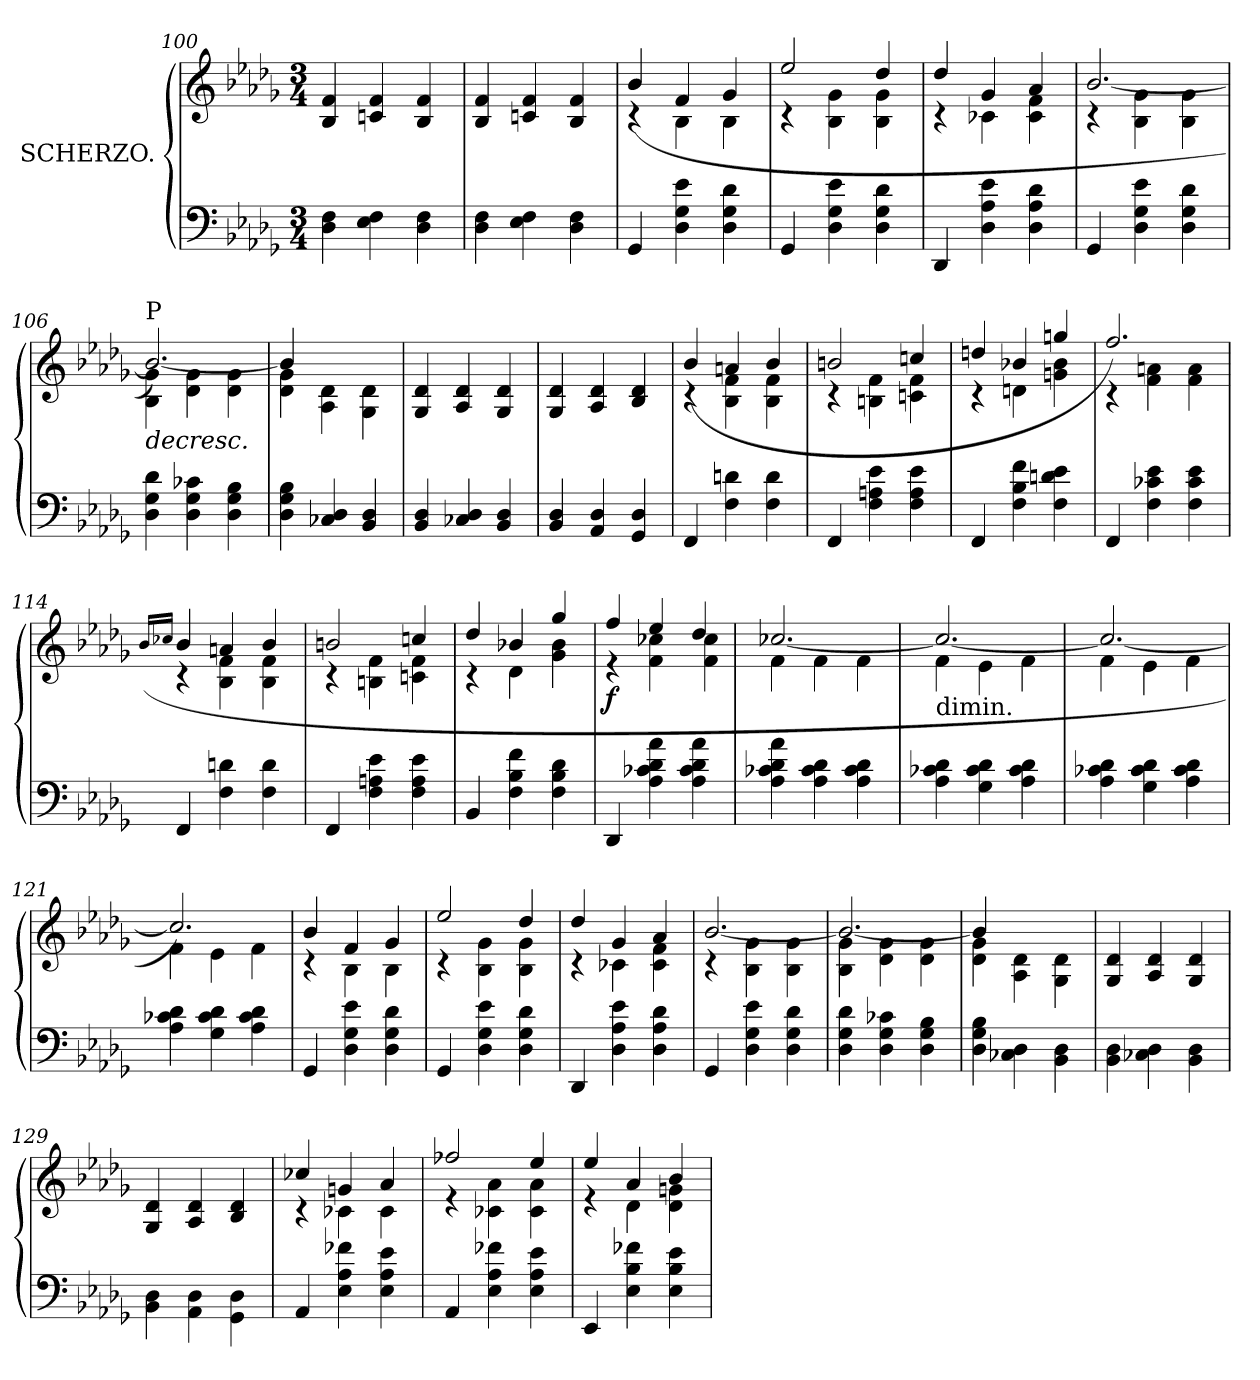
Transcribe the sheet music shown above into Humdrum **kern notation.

**kern	**kern	**dynam
*part1	*part1	*part1
*staff2	*staff1	*staff1/2
*I"SCHERZO.	*	*
*clefF4	*clefG2	*
*k[b-e-a-d-g-]	*k[b-e-a-d-g-]	*
*b-:	*b-:	*
*M3/4	*M3/4	*
=100	=100	=100
*	*^	*
4D-\ 4F\	2.ryy	4B-/ 4f/	.
4E-\ 4F\	.	4cn/ 4f/	.
4D-\ 4F\	.	4B-/ 4f/	.
=101	=101	=101	=101
4D-\ 4F\	2.ryy	4B-/ 4f/	.
4E-\ 4F\	.	4cn/ 4f/	.
4D-\ 4F\	.	4B-/ 4f/	.
=102	=102	=102	=102
*	*	*^	*
4GG-/	2.ryy	(>4b-/	4rc	.
4D-\ 4G-\ 4e-\	.	4f/	4B-\	.
4D-\ 4G-\ 4d-\	.	4g-/	4B-\	.
=103	=103	=103	=103	=103
4GG-/	2.ryy	2ee-/	4rc	.
4D-\ 4G-\ 4e-\	.	.	4B-\ 4g-\	.
4D-\ 4G-\ 4d-\	.	4dd-/	4B-\ 4g-\	.
=104	=104	=104	=104	=104
4DD-/	2.ryy	4dd-/	4rc	.
4D-\ 4A-\ 4e-\	.	4g-/	4c-X\	.
4D-\ 4A-\ 4d-\	.	4a-/	4c-\ 4f\	.
=105	=105	=105	=105	=105
4GG-/	2.ryy	[2.b-/	4rc	.
4D-\ 4G-\ 4e-\	.	.	4B-\ 4g-\	.
4D-\ 4G-\ 4d-\	.	.	4B-\ 4g-\	.
!!LO:LB:g=z	!!	!!
=106	=106	=106	=106	=106
!	!LO:TX:a:t=P	!	!	!
!	!	!	!	!LO:HP:b
4D-\ 4G-\ 4d-\	2.ryy	2.b-/_)	4B-\ 4g-\	>
4D-\ 4G-\ 4c-X\	.	.	4d-\ 4g-\	.
4D-\ 4G-\ 4B-\	.	.	4d-\ 4g-\	.
=107	=107	=107	=107	=107
4D-\ 4G-\ 4B-\	2.ryy	4b-/]	4d-\ 4g-\	.
4C-X/ 4D-/	.	2ryy	4A-\ 4d-\	.
4BB-/ 4D-/	.	.	4G-\ 4d-\	.
*	*	*v	*v	*
=108	=108	=108	=108
4BB-/ 4D-/	2.ryy	4G-/ 4d-/	.
4C-X/ 4D-/	.	4A-/ 4d-/	.
4BB-/ 4D-/	.	4G-/ 4d-/	.
=109	=109	=109	=109
4BB-/ 4D-/	2.ryy	4G-/ 4d-/	.
4AA-/ 4D-/	.	4A-/ 4d-/	.
4GG-/ 4D-/	.	4B-/ 4d-/	.
=110	=110	=110	=110
*	*	*^	*
4FF/	2.ryy	(>4b-/	4rc	.
4F\ 4dn\	.	4an/	4B-\ 4f\	.
4F\ 4d\	.	4b-/	4B-\ 4f\	.
=111	=111	=111	=111	=111
4FF/	2.ryy	2bn/	4rc	.
4F\ 4An\ 4e-\	.	.	4Bn\ 4f\	.
4F\ 4A\ 4e-\	.	4ccn/	4cn\ 4f\	.
=112	=112	=112	=112	=112
4FF/	2.ryy	4ddn/	4rc	.
4F\ 4B-\ 4f\	.	4b-X/	4dn\	.
4F\ 4dn\ 4e-\	.	4ggn/	4gn\ 4b-\	.
=113	=113	=113	=113	=113
4FF/	2.ryy	2.ff/)	4rc	.
4F\ 4c-X\ 4e-\	.	.	4f\ 4an\	.
4F\ 4c-\ 4e-\	.	.	4f\ 4a\	.
!!LO:LB:g=z	!!	!!
=114	=114	=114	=114	=114
.	.	(>16qb-/LL	.	.
.	.	16qcc-X/JJ	.	.
4FF/	2.ryy	4b-/	4rc	.
4F\ 4dn\	.	4an/	4B-\ 4f\	.
4F\ 4d\	.	4b-/	4B-\ 4f\	.
=115	=115	=115	=115	=115
4FF/	2.ryy	2bn/	4rc	.
4F\ 4An\ 4e-\	.	.	4Bn\ 4f\	.
4F\ 4A\ 4e-\	.	4ccn/	4cn\ 4f\	.
=116	=116	=116	=116	=116
4BB-/	2.ryy	4dd-/	4rc	.
4F\ 4B-\ 4f\	.	4b-X/	4d-\	.
4F\ 4B-\ 4d-\	.	4gg-/	4g-\ 4b-\	.
=117	=117	=117	=117	=117
!	!	!	!	!LO:DY:b
4DD-/	2.ryy	4ff/	4re	f
4A-\ 4c-X\ 4d-\ 4a-\	.	4ee-/	4f\ 4cc-X\	.
4A-\ 4c-\ 4d-\ 4a-\	.	4dd-/	4f\ 4cc-\	.
=118	=118	=118	=118	=118
4A-\ 4c-X\ 4d-\ 4a-\	2.ryy	[2.cc-X/	4f\	.
4A-\ 4c-\ 4d-\	.	.	4f\	.
4A-\ 4c-\ 4d-\	.	.	4f\	.
=119	=119	=119	=119	=119
!	!LO:TX:b:t=dimin.	!	!	!
4A-\ 4c-X\ 4d-\	2.ryy	2.cc-/_	4f\	.
4G-\ 4c-\ 4d-\	.	.	4e-\	.
4A-\ 4c-\ 4d-\	.	.	4f\	.
=120	=120	=120	=120	=120
4A-\ 4c-X\ 4d-\	2.ryy	2.cc-/_	4f\	.
4G-\ 4c-\ 4d-\	.	.	4e-\	.
4A-\ 4c-\ 4d-\	.	.	4f\	.
!!LO:LB:g=z	!!	!!
=121	=121	=121	=121	=121
4A-\ 4c-X\ 4d-\	2.ryy	2.cc-/])	4f\	.
4G-\ 4c-\ 4d-\	.	.	4e-\	.
4A-\ 4c-\ 4d-\	.	.	4f\	.
=122	=122	=122	=122	=122
4GG-/	2.ryy	4b-/	4rc	.
4D-\ 4G-\ 4e-\	.	4f/	4B-\	.
4D-\ 4G-\ 4d-\	.	4g-/	4B-\	.
=123	=123	=123	=123	=123
4GG-/	2.ryy	2ee-/	4rc	.
4D-\ 4G-\ 4e-\	.	.	4B-\ 4g-\	.
4D-\ 4G-\ 4d-\	.	4dd-/	4B-\ 4g-\	.
=124	=124	=124	=124	=124
4DD-/	2.ryy	4dd-/	4rc	.
4D-\ 4A-\ 4e-\	.	4g-/	4c-X\	.
4D-\ 4A-\ 4d-\	.	4a-/	4c-\ 4f\	.
=125	=125	=125	=125	=125
4GG-/	2.ryy	[2.b-/	4rc	.
4D-\ 4G-\ 4e-\	.	.	4B-\ 4g-\	.
4D-\ 4G-\ 4d-\	.	.	4B-\ 4g-\	.
=126	=126	=126	=126	=126
4D-\ 4G-\ 4d-\	2.ryy	2.b-/_	4B-\ 4g-\	.
4D-\ 4G-\ 4c-X\	.	.	4d-\ 4g-\	.
4D-\ 4G-\ 4B-\	.	.	4d-\ 4g-\	.
=127	=127	=127	=127	=127
4D-\ 4G-\ 4B-\	2.ryy	4b-/]	4d-\ 4g-\	.
4C-X\ 4D-\	.	2ryy	4A-\ 4d-\	.
4BB-\ 4D-\	.	.	4G-\ 4d-\	.
*	*	*v	*v	*
=128	=128	=128	=128
4BB-\ 4D-\	2.ryy	4G-/ 4d-/	.
4C-X\ 4D-\	.	4A-/ 4d-/	.
4BB-\ 4D-\	.	4G-/ 4d-/	.
=129	=129	=129	=129
4BB-\ 4D-\	2.ryy	4G-/ 4d-/	.
4AA-\ 4D-\	.	4A-/ 4d-/	.
4GG-\ 4D-\	.	4B-/ 4d-/	]
!!LO:PB:g=z
=130	=130	=130	=130
*	*	*^	*
4AA-/	2.ryy	4cc-X/	4rc	.
4E-\ 4A-\ 4f-X\	.	4gn/	4c-X\	.
4E-\ 4A-\ 4e-\	.	4a-/	4c-\	.
=131	=131	=131	=131	=131
4AA-/	2.ryy	2ff-X/	4re	.
4E-\ 4A-\ 4f-X\	.	.	4c-X\ 4a-\	.
4E-\ 4A-\ 4e-\	.	4ee-/	4c-\ 4a-\	.
=132	=132	=132	=132	=132
4EE-/	2.ryy	4ee-/	4re	.
4E-\ 4B-\ 4f-X\	.	4a-/	4d-\	.
4E-\ 4B-\ 4e-\	.	4b-/	4d-\ 4gn\	.
*	*v	*v	*v	*
=	=	=
*-	*-	*-
